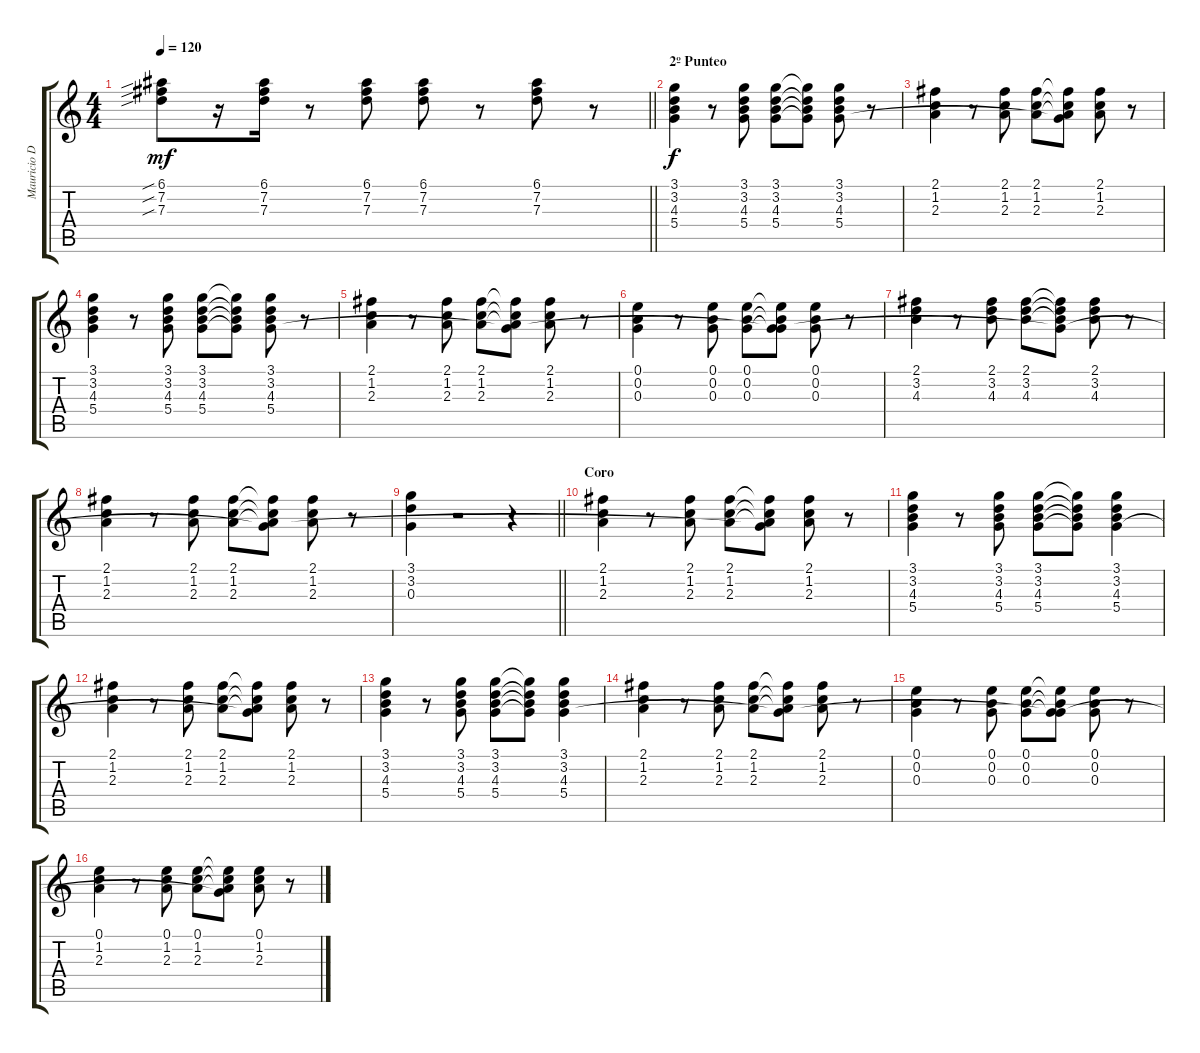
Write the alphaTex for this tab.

\track ("Mauricio Durán" "Mauricio D") {instrument acousticguitarsteel}
\staff {score tabs}
\tuning (E4 B3 G3 D3 A2 E2) {hide}
\ts (4 4)
\tempo 120
\clef g2
\barLineRight lightlight
\ks c
(6.1{sib} 7.2{sib} 7.3{sib}).8{dy mf} r.16 (6.1 7.2 7.3).16 r.8 (6.1 7.2 7.3).8 (6.1 7.2 7.3).8 r.8 (6.1 7.2 7.3).8 r.8 |
\section ("" "2º Punteo")
(3.1 3.2 4.3 5.4).4{dy f} r.8 (3.1 3.2 4.3 5.4).8 (3.1 3.2 4.3 5.4).8 (3.1{t} 3.2{t} 4.3{t} 5.4{t}).8 (3.1 3.2 4.3 5.4).8 r.8 |
(2.1 1.2 2.3).4 r.8 (2.1 1.2 2.3).8 (2.1 1.2 2.3).8 (2.1{t} 1.2{t} 2.3{t} 5.4{t}).8 (2.1 1.2 2.3).8 r.8 |
(3.1 3.2 4.3 5.4).4 r.8 (3.1 3.2 4.3 5.4).8 (3.1 3.2 4.3 5.4).8 (3.1{t} 3.2{t} 4.3{t} 5.4{t}).8 (3.1 3.2 4.3 5.4).8 r.8 |
(2.1 1.2 2.3).4 r.8 (2.1 1.2 2.3).8 (2.1 1.2 2.3).8 (2.1{t} 1.2{t} 2.3{t} 5.4{t}).8 (2.1 1.2 2.3).8 r.8 |
(0.1 0.2 0.3).4 r.8 (0.1 0.2 0.3).8 (0.1 0.2 0.3).8 (0.1{t} 0.2{t} 0.3{t} 5.4{t}).8 (0.1 0.2 0.3).8 r.8 |
(2.1 3.2 4.3).4 r.8 (2.1 3.2 4.3).8 (2.1 3.2 4.3).8 (2.1{t} 3.2{t} 4.3{t} 5.4{t}).8 (2.1 3.2 4.3).8 r.8 |
(2.1 1.2 2.3).4 r.8 (2.1 1.2 2.3).8 (2.1 1.2 2.3).8 (2.1{t} 1.2{t} 2.3{t} 5.4{t}).8 (2.1 1.2 2.3).8 r.8 |
\barLineRight lightlight
(3.1 3.2 0.3).4 r.2 r.4 |
\section ("" "Coro")
(2.1 1.2 2.3).4 r.8 (2.1 1.2 2.3).8 (2.1 1.2 2.3).8 (2.1{t} 1.2{t} 2.3{t} 5.4{t}).8 (2.1 1.2 2.3).8 r.8 |
(3.1 3.2 4.3 5.4).4 r.8 (3.1 3.2 4.3 5.4).8 (3.1 3.2 4.3 5.4).8 (3.1{t} 3.2{t} 4.3{t} 5.4{t}).8 (3.1 3.2 4.3 5.4).4 |
(2.1 1.2 2.3).4 r.8 (2.1 1.2 2.3).8 (2.1 1.2 2.3).8 (2.1{t} 1.2{t} 2.3{t} 5.4{t}).8 (2.1 1.2 2.3).8 r.8 |
(3.1 3.2 4.3 5.4).4 r.8 (3.1 3.2 4.3 5.4).8 (3.1 3.2 4.3 5.4).8 (3.1{t} 3.2{t} 4.3{t} 5.4{t}).8 (3.1 3.2 4.3 5.4).4 |
(2.1 1.2 2.3).4 r.8 (2.1 1.2 2.3).8 (2.1 1.2 2.3).8 (2.1{t} 1.2{t} 2.3{t} 5.4{t}).8 (2.1 1.2 2.3).8 r.8 |
(0.1 0.2 0.3).4 r.8 (0.1 0.2 0.3).8 (0.1 0.2 0.3).8 (0.1{t} 0.2{t} 0.3{t} 5.4{t}).8 (0.1 0.2 0.3).8 r.8 |
(0.1 1.2 2.3).4 r.8 (0.1 1.2 2.3).8 (0.1 1.2 2.3).8 (0.1{t} 1.2{t} 2.3{t} 5.4{t}).8 (0.1 1.2 2.3).8 r.8
